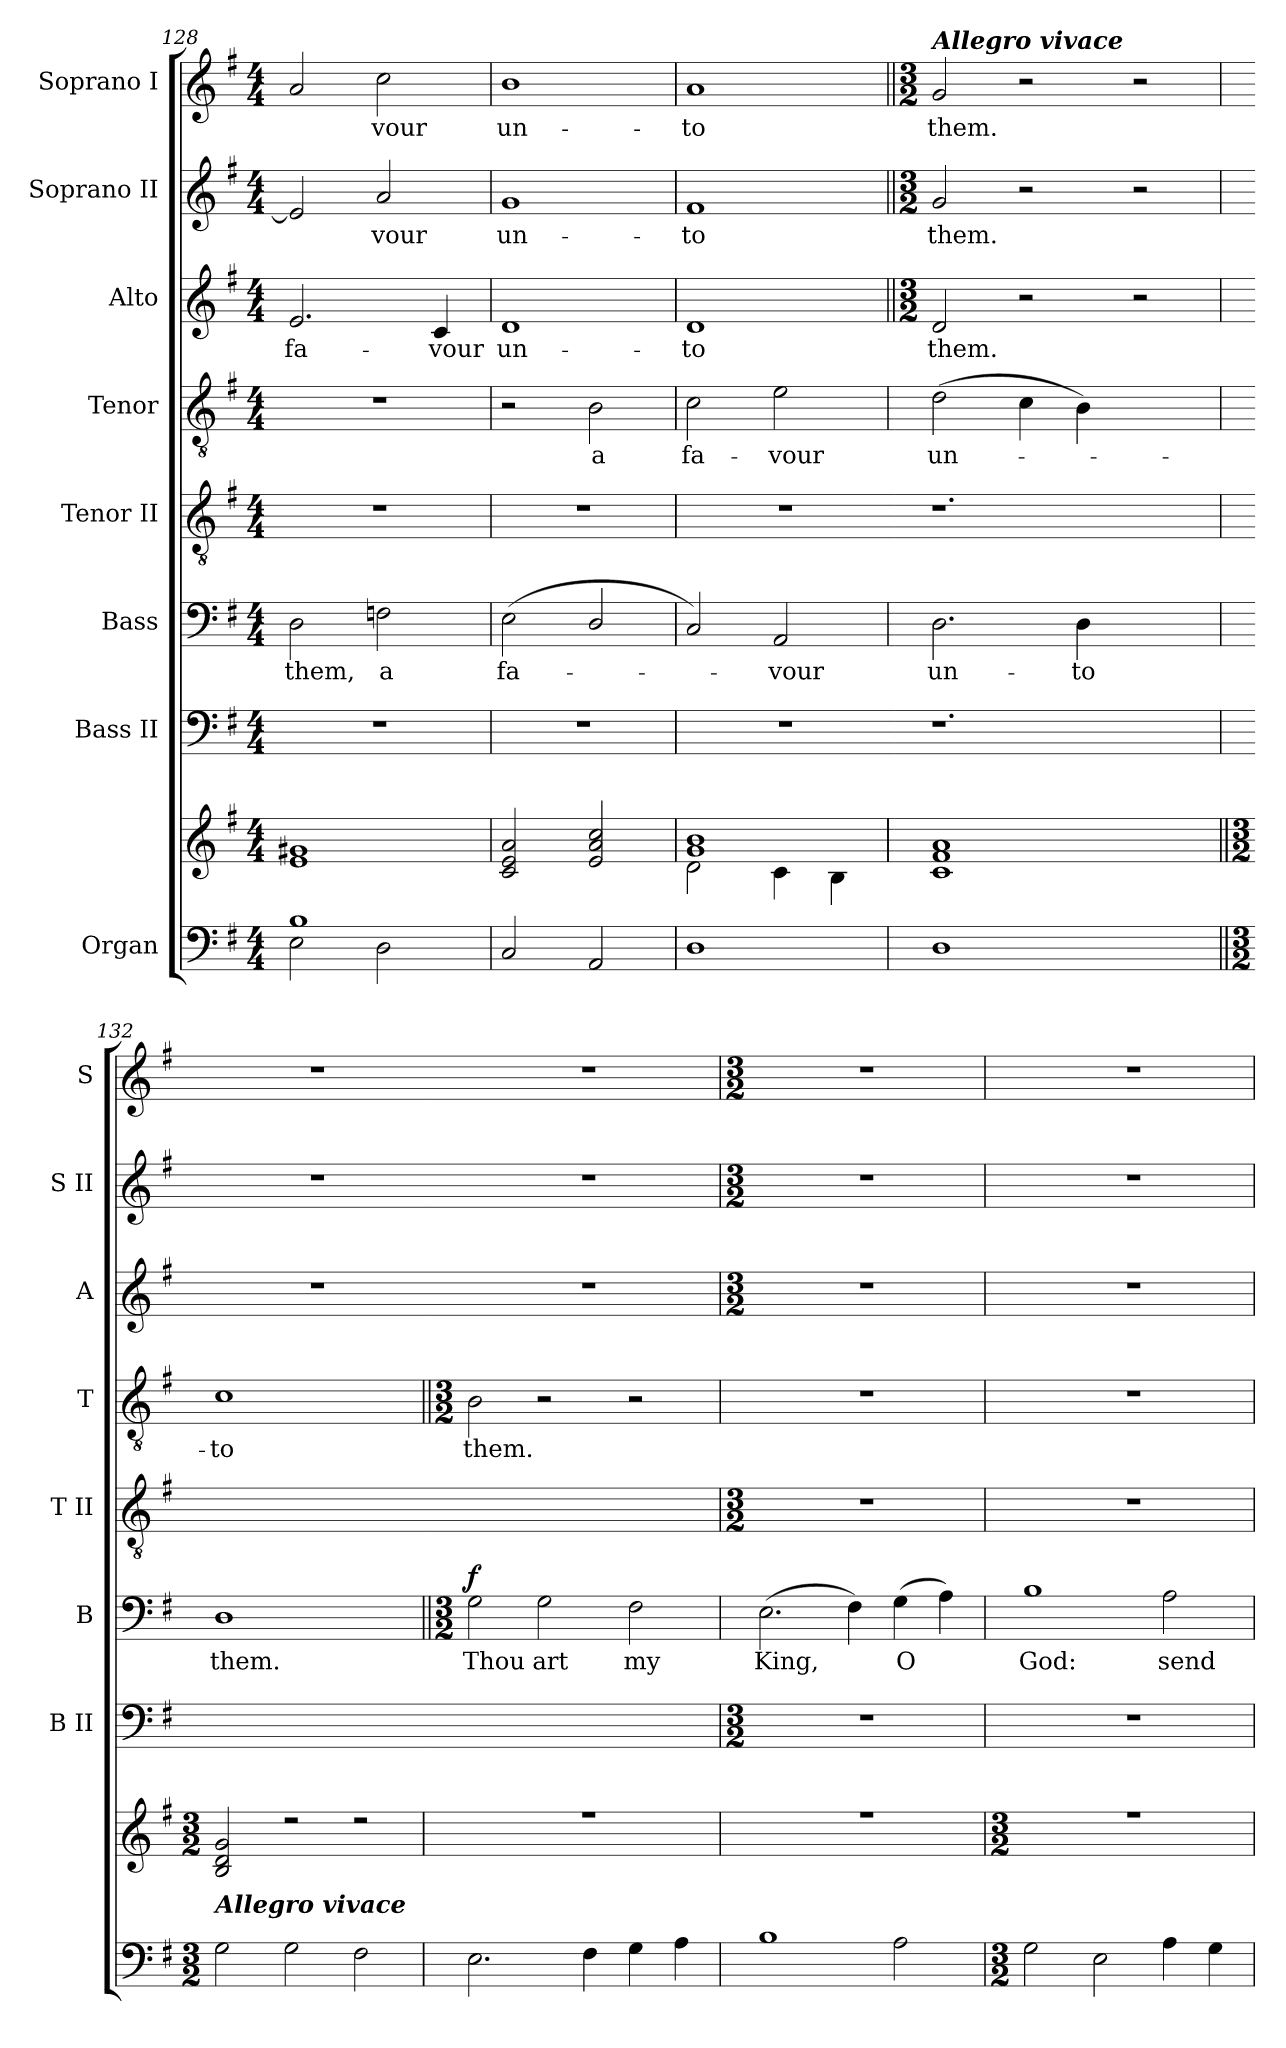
**kern	**kern	**kern	**kern	**text	**dynam	**kern	**kern	**text	**kern	**text	**kern	**text	**kern	**text
*part8	*part8	*part7	*part6	*part6	*part6	*part5	*part4	*part4	*part3	*part3	*part2	*part2	*part1	*part1
*staff9	*staff8	*staff7	*staff6	*staff6	*staff6	*staff5	*staff4	*staff4	*staff3	*staff3	*staff2	*staff2	*staff1	*staff1
*I"Organ	*	*I"Bass II	*I"Bass	*	*	*I"Tenor II	*I"Tenor	*	*I"Alto	*	*I"Soprano II	*	*I"Soprano I	*
*	*	*I'B II	*I'B	*	*	*I'T II	*I'T	*	*I'A	*	*I'S II	*	*I'S	*
*clefF4	*clefG2	*clefF4	*clefF4	*	*	*clefGv2	*clefGv2	*	*clefG2	*	*clefG2	*	*clefG2	*
*k[f#]	*k[f#]	*k[f#]	*k[f#]	*	*	*k[f#]	*k[f#]	*	*k[f#]	*	*k[f#]	*	*k[f#]	*
*G:	*G:	*G:	*G:	*	*	*G:	*G:	*	*G:	*	*G:	*	*G:	*
*M4/4	*M4/4	*M4/4	*M4/4	*	*	*M4/4	*M4/4	*	*M4/4	*	*M4/4	*	*M4/4	*
=128	=128	=128	=128	=128	=128	=128	=128	=128	=128	=128	=128	=128	=128	=128
*^	*^	*	*	*	*	*	*	*	*	*	*	*	*	*
!	!	!	!	!	!	!LO:LY:b	!	!	!	!	!	!LO:LY:b	!	!	!	!
1B/	2E\	1e/ 1g#X/	1ryy	1r	2D	them,	.	1r	1r	.	2.e	fa-	2e]	.	2a	.
!	!	!	!	!	!	!LO:LY:b	!	!	!	!	!	!	!	!LO:LY:b	!	!LO:LY:b
.	2D\	.	.	.	2Fn	a	.	.	.	.	.	.	2a	vour	2cc	vour
!	!	!	!	!	!	!	!	!	!	!	!	!LO:LY:b	!	!	!	!
.	.	.	.	.	.	.	.	.	.	.	4c	-vour	.	.	.	.
=129	=129	=129	=129	=129	=129	=129	=129	=129	=129	=129	=129	=129	=129	=129	=129	=129
!	!	!	!	!	!	!LO:LY:b	!	!	!	!	!	!LO:LY:b	!	!LO:LY:b	!	!LO:LY:b
1ryy	2C/	2c/ 2e/ 2a/	1ryy	1r	(<2E	fa-	.	1r	2r	.	1d	un-	1g	un-	1b	un-
!	!	!	!	!	!	!	!	!	!	!LO:LY:b	!	!	!	!	!	!
.	2AA/	2e/ 2a/ 2cc/	.	.	2D/	.	.	.	2B	a	.	.	.	.	.	.
=130	=130	=130	=130	=130	=130	=130	=130	=130	=130	=130	=130	=130	=130	=130	=130	=130
!	!	!	!	!	!	!	!	!	!	!LO:LY:b	!	!LO:LY:b	!	!LO:LY:b	!	!LO:LY:b
1ryy	1D\	1g/ 1b/	2d\	1r	2C)	.	.	1r	2c	fa-	1d	-to	1f#	-to	1a	-to
!	!	!	!	!	!	!LO:LY:b	!	!	!	!LO:LY:b	!	!	!	!	!	!
.	.	.	4c\	.	2AA	vour	.	.	2e	-vour	.	.	.	.	.	.
.	.	.	4B\	.	.	.	.	.	.	.	.	.	.	.	.	.
=131	=131	=131	=131	=131||	=131	=131||	=131||	=131||	=131	=131||	=131||	=131||	=131||	=131||	=131||	=131||
*	*	*	*	*	*	*	*	*	*	*	*M3/2	*	*M3/2	*	*M3/2	*
!	!	!	!	!	!	!	!	!	!	!	!	!	!	!	!LO:TX:a:Bi:t=Allegro vivace	!
!	!	!	!	!	!	!LO:LY:b	!	!	!	!LO:LY:b	!	!LO:LY:b	!	!LO:LY:b	!	!LO:LY:b
1ryy	1D\	1c/ 1f#/ 1a/	1ryy	1.r	2.D	un-	.	1.r	(>2d	un-	2d	them.	2g	them.	2g	them.
.	.	.	.	.	.	.	.	.	4c	.	2r	.	2r	.	2r	.
!	!	!	!	!	!	!LO:LY:b	!	!	!	!	!	!	!	!	!	!
.	.	.	.	.	4D	-to	.	.	4B)	.	.	.	.	.	.	.
2ryy	2ryy	2ryy	2ryy	.	2ryy	.	.	.	2ryy	.	2r	.	2r	.	2r	.
=132||	=132||	=132||	=132||	=132	=132	=132	=132	=132	=132	=132	=132	=132	=132	=132	=132	=132
*M3/2	*	*M3/2	*	*	*	*	*	*	*	*	*	*	*	*	*	*
!LO:TX:a:Bi:t=Allegro vivace	!	!	!	!	!	!	!	!	!	!	!	!	!	!	!	!
!LO:N:vis=1	!	!	!LO:N:vis=1	!	!	!LO:LY:b	!	!	!	!LO:LY:b	!LO:N:vis=1	!	!LO:N:vis=1	!	!LO:N:vis=1	!
1.ryy	2G\	2B/ 2d/ 2g/	1.ryy	1.r	1D	them.	.	1.r	1c	to	1.r	.	1.r	.	1.r	.
.	2G\	2r	.	.	.	.	.	.	.	.	.	.	.	.	.	.
.	2F#\	2r	.	.	2ryy	.	.	.	2ryy	.	.	.	.	.	.	.
=133	=133	=133	=133	=133	=133||	=133	=133	=133	=133||	=133	=133	=133	=133	=133	=133	=133
*	*	*	*	*	*M3/2	*	*	*	*M3/2	*	*	*	*	*	*	*
!LO:N:vis=1	!	!LO:N:vis=1	!LO:N:vis=1	!	!	!LO:LY:b	!LO:DY:b	!	!	!LO:LY:b	!LO:N:vis=1	!	!LO:N:vis=1	!	!LO:N:vis=1	!
1.ryy	2.E\	1.r	1.ryy	1.r	2G	Thou	f	1.r	2B	them.	1.r	.	1.r	.	1.r	.
!	!	!	!	!	!	!LO:LY:b	!	!	!	!	!	!	!	!	!	!
.	.	.	.	.	2G	art	.	.	2r	.	.	.	.	.	.	.
.	4F#\	.	.	.	.	.	.	.	.	.	.	.	.	.	.	.
!	!	!	!	!	!	!LO:LY:b	!	!	!	!	!	!	!	!	!	!
.	4G\	.	.	.	2F#	my	.	.	2r	.	.	.	.	.	.	.
.	4A\	.	.	.	.	.	.	.	.	.	.	.	.	.	.	.
!!LO:LB:g=z
=134	=134	=134	=134	=134	=134	=134	=134	=134	=134	=134	=134	=134	=134	=134	=134	=134
*	*	*	*	*M3/2	*	*	*	*M3/2	*	*	*M3/2	*	*M3/2	*	*M3/2	*
!LO:N:vis=1	!	!LO:N:vis=1	!LO:N:vis=1	!	!	!LO:LY:b	!	!	!LO:N:vis=1	!	!	!	!	!	!	!
1.ryy	1B\	1.r	1.ryy	1.r	(>2.E	King,	.	1.r	1.r	.	1.r	.	1.r	.	1.r	.
.	.	.	.	.	4F#)	.	.	.	.	.	.	.	.	.	.	.
!	!	!	!	!	!	!LO:LY:b	!	!	!	!	!	!	!	!	!	!
.	2A\	.	.	.	(>4G	O	.	.	.	.	.	.	.	.	.	.
.	.	.	.	.	4A)	.	.	.	.	.	.	.	.	.	.	.
*v	*v	*	*	*	*	*	*	*	*	*	*	*	*	*	*	*
!!LO:LB:g=z
=135	=135	=135	=135	=135	=135	=135	=135	=135	=135	=135	=135	=135	=135	=135	=135
*M3/2	*M3/2	*	*	*	*	*	*	*	*	*	*	*	*	*	*
!	!LO:N:vis=1	!LO:N:vis=1	!	!	!LO:LY:b	!	!	!LO:N:vis=1	!	!	!	!	!	!	!
2G\	1.r	1.ryy	1.r	1B	God:	.	1.r	1.r	.	1.r	.	1.r	.	1.r	.
2E\	.	.	.	.	.	.	.	.	.	.	.	.	.	.	.
!	!	!	!	!	!LO:LY:b	!	!	!	!	!	!	!	!	!	!
4A\	.	.	.	2A	send	.	.	.	.	.	.	.	.	.	.
4G\	.	.	.	.	.	.	.	.	.	.	.	.	.	.	.
*	*v	*v	*	*	*	*	*	*	*	*	*	*	*	*	*
=	=	=	=	=	=	=	=	=	=	=	=	=	=	=
*-	*-	*-	*-	*-	*-	*-	*-	*-	*-	*-	*-	*-	*-	*-
